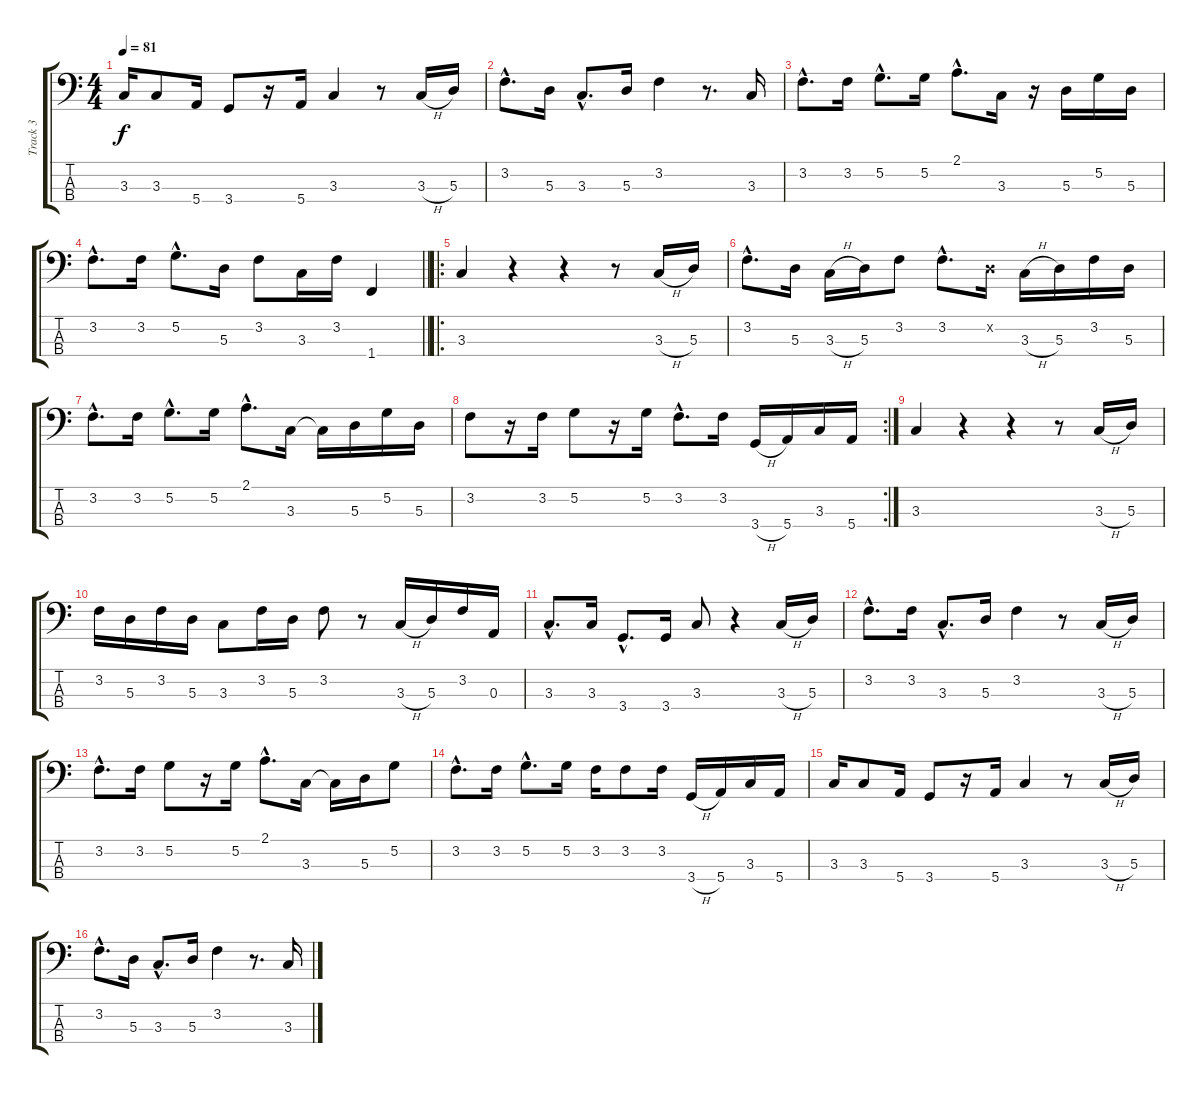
\track ("Track 3" "Track 3") {instrument electricbasspick}
\staff {score tabs}
\tuning (G2 D2 A1 E1) {hide}
\ts (4 4)
\tempo 81
\clef f4
\ks c
3.3.16{dy f} 3.3.8 5.4.16 3.4.8 r.16 5.4.16 3.3.4 r.8 3.3{h}.16 5.3.16 |
3.2{hac}.8{d} 5.3.16 3.3{hac}.8{d} 5.3.16 3.2.4 r.8{d} 3.3.16 |
3.2{hac}.8{d} 3.2.16 5.2{hac}.8{d} 5.2.16 2.1{hac}.8{d} 3.3.16 r.16 5.3.16 5.2.16 5.3.16 |
\barLineRight lightlight
3.2{hac}.8{d} 3.2.16 5.2{hac}.8{d} 5.3.16 3.2.8 3.3.16 3.2.16 1.4.4 |
\ro
3.3.4 r.4 r.4 r.8 3.3{h}.16 5.3.16 |
3.2{hac}.8{d} 5.3.16 3.3{h}.16 5.3.16 3.2.8 3.2{hac}.8{d} 0.2{x}.16 3.3{h}.16 5.3.16 3.2.16 5.3.16 |
3.2{hac}.8{d} 3.2.16 5.2{hac}.8{d} 5.2.16 2.1{hac}.8{d} 3.3.16 3.3{t}.16 5.3.16 5.2.16 5.3.16 |
\rc 2
3.2.8 r.16 3.2.16 5.2.8 r.16 5.2.16 3.2{hac}.8{d} 3.2.16 3.4{h}.16 5.4.16 3.3.16 5.4.16 |
3.3.4 r.4 r.4 r.8 3.3{h}.16 5.3.16 |
3.2.16 5.3.16 3.2.16 5.3.16 3.3.8 3.2.16 5.3.16 3.2.8 r.8 3.3{h}.16 5.3.16 3.2.16 0.3.16 |
3.3{hac}.8{d} 3.3.16 3.4{hac}.8{d} 3.4.16 3.3.8 r.4 3.3{h}.16 5.3.16 |
3.2{hac}.8{d} 3.2.16 3.3{hac}.8{d} 5.3.16 3.2.4 r.8 3.3{h}.16 5.3.16 |
3.2{hac}.8{d} 3.2.16 5.2.8 r.16 5.2.16 2.1{hac}.8{d} 3.3.16 3.3{t}.16 5.3.16 5.2.8 |
3.2{hac}.8{d} 3.2.16 5.2{hac}.8{d} 5.2.16 3.2.16 3.2.8 3.2.16 3.4{h}.16 5.4.16 3.3.16 5.4.16 |
3.3.16 3.3.8 5.4.16 3.4.8 r.16 5.4.16 3.3.4 r.8 3.3{h}.16 5.3.16 |
3.2{hac}.8{d} 5.3.16 3.3{hac}.8{d} 5.3.16 3.2.4 r.8{d} 3.3.16
